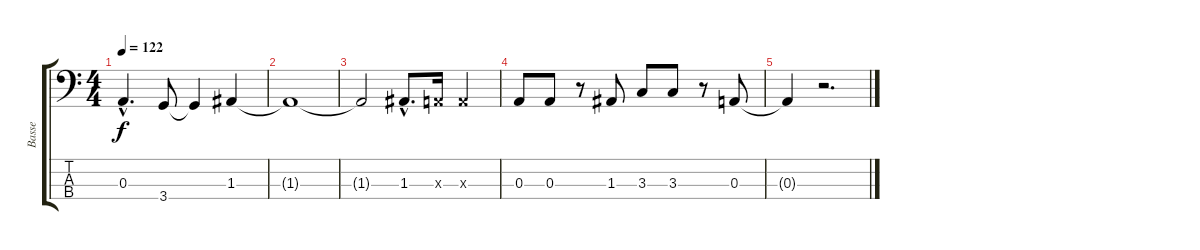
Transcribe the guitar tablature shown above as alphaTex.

\track ("Basse" "Basse") {instrument electricbasspick}
\staff {score tabs}
\tuning (G2 D2 A1 E1) {hide}
\ts (4 4)
\tempo 122
\clef f4
\ks c
0.3{hac}.4{d dy f} 3.4.8 3.4{t}.4 1.3.4 |
1.3{t}.1 |
1.3{t}.2 1.3{hac}.8{d} 0.3{x}.16 0.3{x}.4 |
0.3.8 0.3.8 r.8 1.3.8 3.3.8 3.3.8 r.8 0.3.8 |
0.3{t}.4 r.2{d}
